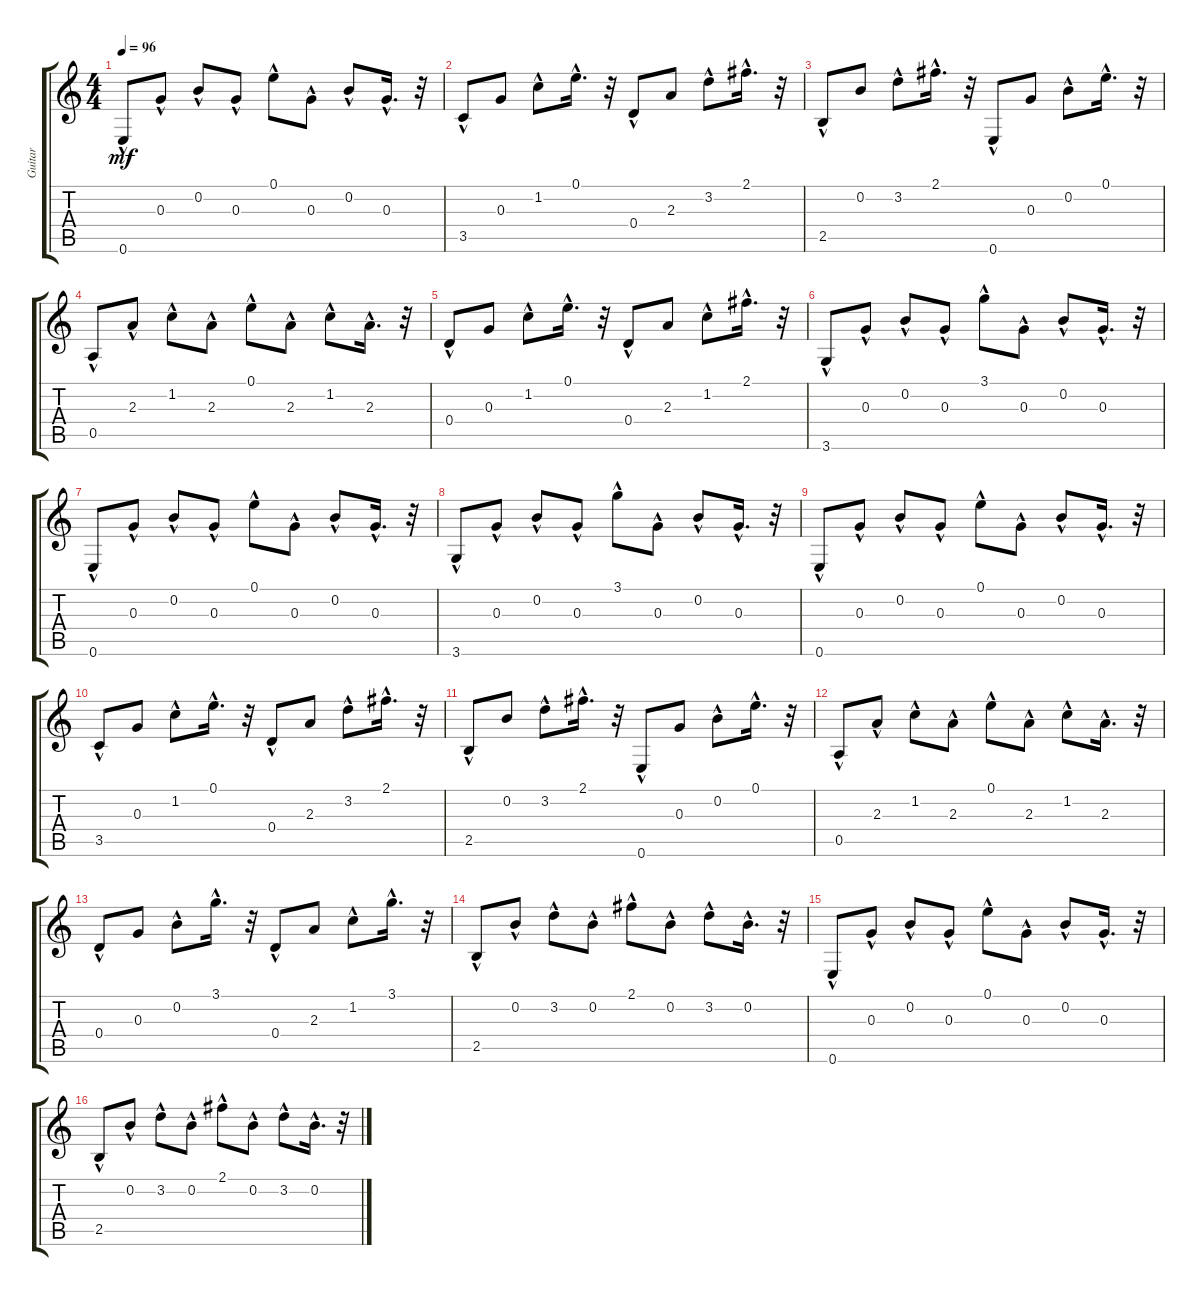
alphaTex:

\track ("Guitar" "Guitar") {instrument acousticguitarsteel}
\staff {score tabs}
\tuning (E4 B3 G3 D3 A2 E2) {hide}
\ts (4 4)
\tempo 96
\clef g2
\ks c
0.6{hac}.8{dy mf} 0.3{hac}.8 0.2{hac}.8 0.3{hac}.8 0.1{hac}.8 0.3{hac}.8 0.2{hac}.8 0.3{hac}.16{d} r.32 |
3.5{hac}.8 0.3.8 1.2{hac}.8 0.1{hac}.16{d} r.32 0.4{hac}.8 2.3.8 3.2{hac}.8 2.1{hac}.16{d} r.32 |
2.5{hac}.8 0.2.8 3.2{hac}.8 2.1{hac}.16{d} r.32 0.6{hac}.8 0.3.8 0.2{hac}.8 0.1{hac}.16{d} r.32 |
0.5{hac}.8 2.3{hac}.8 1.2{hac}.8 2.3{hac}.8 0.1{hac}.8 2.3{hac}.8 1.2{hac}.8 2.3{hac}.16{d} r.32 |
0.4{hac}.8 0.3.8 1.2{hac}.8 0.1{hac}.16{d} r.32 0.4{hac}.8 2.3.8 1.2{hac}.8 2.1{hac}.16{d} r.32 |
3.6{hac}.8 0.3{hac}.8 0.2{hac}.8 0.3{hac}.8 3.1{hac}.8 0.3{hac}.8 0.2{hac}.8 0.3{hac}.16{d} r.32 |
0.6{hac}.8 0.3{hac}.8 0.2{hac}.8 0.3{hac}.8 0.1{hac}.8 0.3{hac}.8 0.2{hac}.8 0.3{hac}.16{d} r.32 |
3.6{hac}.8 0.3{hac}.8 0.2{hac}.8 0.3{hac}.8 3.1{hac}.8 0.3{hac}.8 0.2{hac}.8 0.3{hac}.16{d} r.32 |
0.6{hac}.8 0.3{hac}.8 0.2{hac}.8 0.3{hac}.8 0.1{hac}.8 0.3{hac}.8 0.2{hac}.8 0.3{hac}.16{d} r.32 |
3.5{hac}.8 0.3.8 1.2{hac}.8 0.1{hac}.16{d} r.32 0.4{hac}.8 2.3.8 3.2{hac}.8 2.1{hac}.16{d} r.32 |
2.5{hac}.8 0.2.8 3.2{hac}.8 2.1{hac}.16{d} r.32 0.6{hac}.8 0.3.8 0.2{hac}.8 0.1{hac}.16{d} r.32 |
0.5{hac}.8 2.3{hac}.8 1.2{hac}.8 2.3{hac}.8 0.1{hac}.8 2.3{hac}.8 1.2{hac}.8 2.3{hac}.16{d} r.32 |
0.4{hac}.8 0.3.8 0.2{hac}.8 3.1{hac}.16{d} r.32 0.4{hac}.8 2.3.8 1.2{hac}.8 3.1{hac}.16{d} r.32 |
2.5{hac}.8 0.2{hac}.8 3.2{hac}.8 0.2{hac}.8 2.1{hac}.8 0.2{hac}.8 3.2{hac}.8 0.2{hac}.16{d} r.32 |
0.6{hac}.8 0.3{hac}.8 0.2{hac}.8 0.3{hac}.8 0.1{hac}.8 0.3{hac}.8 0.2{hac}.8 0.3{hac}.16{d} r.32 |
2.5{hac}.8 0.2{hac}.8 3.2{hac}.8 0.2{hac}.8 2.1{hac}.8 0.2{hac}.8 3.2{hac}.8 0.2{hac}.16{d} r.32
